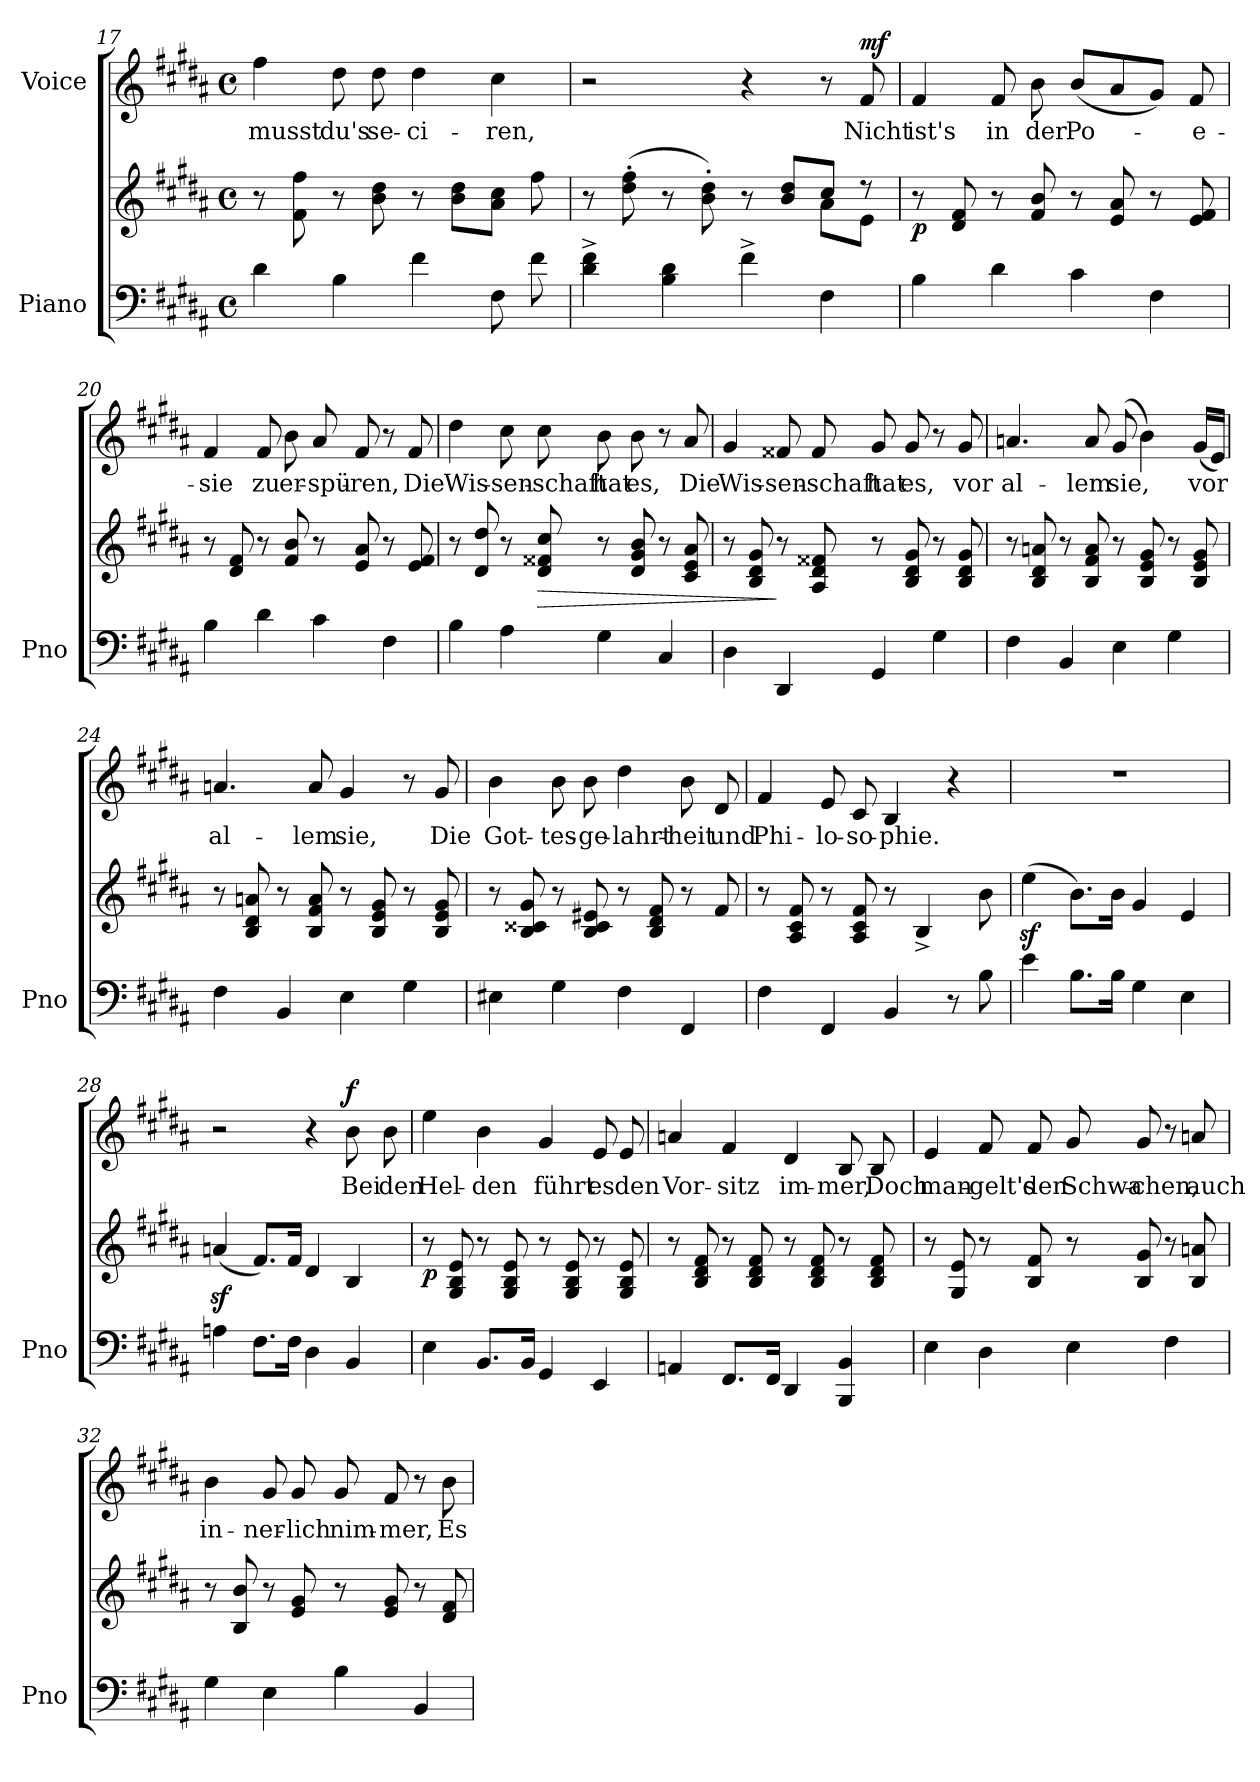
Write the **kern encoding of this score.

**kern	**kern	**dynam	**kern	**text	**dynam
*part2	*part2	*part2	*part1	*part1	*part1
*staff3	*staff2	*staff2/3	*staff1	*staff1	*staff1
*I"Piano	*	*	*I"Voice	*	*
*I'Pno	*	*	*	*	*
*clefF4	*clefG2	*	*clefG2	*	*
*k[f#c#g#d#a#]	*k[f#c#g#d#a#]	*	*k[f#c#g#d#a#]	*	*
*M4/4	*M4/4	*	*M4/4	*	*
*met(c)	*met(c)	*	*met(c)	*	*
=17	=17	=17	=17	=17	=17
!	!	!	!	!LO:LY:b	!
4d#\	8r	.	4ff#\	musst	.
.	8f#\ 8ff#\	.	.	.	.
!	!	!	!	!LO:LY:b	!
4B\	8r	.	8dd#\	du's	.
!	!	!	!	!LO:LY:b	!
.	8b\ 8dd#\	.	8dd#\	se-	.
!	!	!	!	!LO:LY:b	!
4f#\	8r	.	4dd#\	-ci-	.
.	8b\ 8dd#\L	.	.	.	.
!	!	!	!	!LO:LY:b	!
8F#\	8a#\ 8cc#\J	.	4cc#\	-ren,	.
8f#\	8ff#\	.	.	.	.
=18	=18	=18	=18	=18	=18
*	*^	*	*	*	*
4d#\^ 4f#\^	8r	2.ryy	.	2r	.	.
.	(8dd#\' 8ff#\'	.	.	.	.	.
4B\ 4d#\	8r	.	.	.	.	.
.	8b\' 8dd#\')	.	.	.	.	.
4f#^\	8r	.	.	4r	.	.
.	8b/ 8dd#/L	.	.	.	.	.
4F#\	8cc#/J	8a#\L	.	8r	.	.
!	!	!	!	!	!LO:LY:b	!LO:DY:a
.	8r	8e\J	.	8f#/	Nicht	mf
!!LO:LB:g=z
=19	=19	=19	=19	=19	=19	=19
!	!	!	!LO:DY:b	!	!LO:LY:b	!
*	*v	*v	*	*	*	*
4B\	8r	p	4f#/	ist's	.
.	8d#/ 8f#/	.	.	.	.
!	!	!	!	!LO:LY:b	!
4d#\	8r	.	8f#/	in	.
!	!	!	!	!LO:LY:b	!
.	8f#/ 8b/	.	8b\	der	.
!	!	!	!	!LO:LY:b	!
4c#\	8r	.	(8b/L	Po-	.
.	8e/ 8a#/	.	8a#/	.	.
4F#\	8r	.	8g#/J)	.	.
!	!	!	!	!LO:LY:b	!
.	8e/ 8f#/	.	8f#/	-e-	.
!!LO:LB:g=z
=20	=20	=20	=20	=20	=20
!	!	!	!	!LO:LY:b	!
4B\	8r	.	4f#/	-sie	.
.	8d#/ 8f#/	.	.	.	.
!	!	!	!	!LO:LY:b	!
4d#\	8r	.	8f#/	zu	.
!	!	!	!	!LO:LY:b	!
.	8f#/ 8b/	.	8b\	er-	.
!	!	!	!	!LO:LY:b	!
4c#\	8r	.	8a#/	-spü-	.
!	!	!	!	!LO:LY:b	!
.	8e/ 8a#/	.	8f#/	-ren,	.
4F#\	8r	.	8r	.	.
!	!	!	!	!LO:LY:b	!
.	8e/ 8f#/	.	8f#/	Die	.
=21	=21	=21	=21	=21	=21
!	!	!	!	!LO:LY:b	!
4B\	8r	.	4dd#\	Wis-	.
.	8d#/ 8dd#/	.	.	.	.
!	!	!	!	!LO:LY:b	!
4A#\	8r	.	8cc#\	-sen-	.
!	!	!LO:HP:b	!	!LO:LY:b	!
.	8d#/ 8f##X/ 8cc#/	>	8cc#\	-schaft	.
!	!	!	!	!LO:LY:b	!
4G#\	8r	.	8b\	hat	.
!	!	!	!	!LO:LY:b	!
.	8d#/ 8g#/ 8b/	.	8b\	es,	.
4C#/	8r	.	8r	.	.
!	!	!	!	!LO:LY:b	!
.	8c#/ 8e/ 8a#/	.	8a#/	Die	.
=22	=22	=22	=22	=22	=22
!	!	!	!	!LO:LY:b	!
4D#\	8r	.	4g#/	Wis-	.
.	8B/ 8d#/ 8g#/	.	.	.	.
!	!	!	!	!LO:LY:b	!
4DD#/	8r	]	8f##X/	-sen-	.
!	!	!	!	!LO:LY:b	!
.	8A#/ 8d#/ 8f##X/	.	8f##/	-schaft	.
!	!	!	!	!LO:LY:b	!
4GG#/	8r	.	8g#/	hat	.
!	!	!	!	!LO:LY:b	!
.	8B/ 8d#/ 8g#/	.	8g#/	es,	.
4G#\	8r	.	8r	.	.
!	!	!	!	!LO:LY:b	!
.	8B/ 8d#/ 8g#/	.	8g#/	vor	.
!!LO:LB:g=z
=23	=23	=23	=23	=23	=23
!	!	!	!	!LO:LY:b	!
4F#\	8r	.	4.an/	al-	.
.	8B/ 8d#/ 8an/	.	.	.	.
4BB/	8r	.	.	.	.
!	!	!	!	!LO:LY:b	!
.	8B/ 8f#/ 8a/	.	8a/	-lem	.
!	!	!	!	!LO:LY:b	!
4E\	8r	.	(8g#/	sie,	.
.	8B/ 8e/ 8g#/	.	4b\)	.	.
4G#\	8r	.	.	.	.
!	!	!	!	!LO:LY:b	!
.	8B/ 8e/ 8g#/	.	(16g#/LL	vor	.
.	.	.	16e/JJ)	.	.
!!LO:PB:g=z
=24	=24	=24	=24	=24	=24
!	!	!	!	!LO:LY:b	!
4F#\	8r	.	4.an/	al-	.
.	8B/ 8d#/ 8an/	.	.	.	.
4BB/	8r	.	.	.	.
!	!	!	!	!LO:LY:b	!
.	8B/ 8f#/ 8a/	.	8a/	-lem	.
!	!	!	!	!LO:LY:b	!
4E\	8r	.	4g#/	sie,	.
.	8B/ 8e/ 8g#/	.	.	.	.
4G#\	8r	.	8r	.	.
!	!	!	!	!LO:LY:b	!
.	8B/ 8e/ 8g#/	.	8g#/	Die	.
=25	=25	=25	=25	=25	=25
!	!	!	!	!LO:LY:b	!
4E#X\	8r	.	4b\	Got-	.
.	8B/ 8c##X/ 8g#/	.	.	.	.
!	!	!	!	!LO:LY:b	!
4G#\	8r	.	8b\	-tes-	.
!	!	!	!	!LO:LY:b	!
.	8B/ 8c##/ 8e#X/	.	8b\	-ge-	.
!	!	!	!	!LO:LY:b	!
4F#\	8r	.	4dd#\	-lahrt-	.
.	8B/ 8d#/ 8f#/	.	.	.	.
!	!	!	!	!LO:LY:b	!
4FF#/	8r	.	8b\	-heit	.
!	!	!	!	!LO:LY:b	!
.	8f#/	.	8d#/	und	.
=26	=26	=26	=26	=26	=26
!	!	!	!	!LO:LY:b	!
4F#\	8r	.	4f#/	Phi-	.
.	8A#/ 8c#/ 8f#/	.	.	.	.
!	!	!	!	!LO:LY:b	!
4FF#/	8r	.	8e/	-lo-	.
!	!	!	!	!LO:LY:b	!
.	8A#/ 8c#/ 8f#/	.	8c#/	-so-	.
!	!	!	!	!LO:LY:b	!
4BB/	8r	.	4B/	-phie.	.
.	4B^/	.	.	.	.
8r	.	.	4r	.	.
8B\	8b\	.	.	.	.
=27	=27	=27	=27	=27	=27
4e\	(4eez<\	.	1r	.	.
8.B\L	8.b\L)	.	.	.	.
16B\Jk	16b\Jk	.	.	.	.
4G#\	4g#/	.	.	.	.
4E\	4e/	.	.	.	.
!!LO:LB:g=z
=28	=28	=28	=28	=28	=28
4An\	(4anz</	.	2r	.	.
8.F#\L	8.f#/L)	.	.	.	.
16F#\Jk	16f#/Jk	.	.	.	.
4D#\	4d#/	.	4r	.	.
!	!	!	!	!LO:LY:b	!LO:DY:a
4BB/	4B/	.	8b\	Bei	f
!	!	!	!	!LO:LY:b	!
.	.	.	8b\	den	.
=29	=29	=29	=29	=29	=29
!	!	!LO:DY:b	!	!LO:LY:b	!
4E\	8r	p	4ee\	Hel-	.
.	8G#/ 8B/ 8e/	.	.	.	.
!	!	!	!	!LO:LY:b	!
8.BB/L	8r	.	4b\	-den	.
.	8G#/ 8B/ 8e/	.	.	.	.
16BB/Jk	.	.	.	.	.
!	!	!	!	!LO:LY:b	!
4GG#/	8r	.	4g#/	führt	.
.	8G#/ 8B/ 8e/	.	.	.	.
!	!	!	!	!LO:LY:b	!
4EE/	8r	.	8e/	es	.
!	!	!	!	!LO:LY:b	!
.	8G#/ 8B/ 8e/	.	8e/	den	.
=30	=30	=30	=30	=30	=30
!	!	!	!	!LO:LY:b	!
4AAn/	8r	.	4an/	Vor-	.
.	8B/ 8d#/ 8f#/	.	.	.	.
!	!	!	!	!LO:LY:b	!
8.FF#/L	8r	.	4f#/	-sitz	.
.	8B/ 8d#/ 8f#/	.	.	.	.
16FF#/Jk	.	.	.	.	.
!	!	!	!	!LO:LY:b	!
4DD#/	8r	.	4d#/	im-	.
.	8B/ 8d#/ 8f#/	.	.	.	.
!	!	!	!	!LO:LY:b	!
4BBB/ 4BB/	8r	.	8B/	-mer,	.
!	!	!	!	!LO:LY:b	!
.	8B/ 8d#/ 8f#/	.	8B/	Doch	.
!!LO:LB:g=z
=31	=31	=31	=31	=31	=31
!	!	!	!	!LO:LY:b	!
4E\	8r	.	4e/	man-	.
.	8G#/ 8e/	.	.	.	.
!	!	!	!	!LO:LY:b	!
4D#\	8r	.	8f#/	-gelt's	.
!	!	!	!	!LO:LY:b	!
.	8B/ 8f#/	.	8f#/	den	.
!	!	!	!	!LO:LY:b	!
4E\	8r	.	8g#/	Schwa-	.
!	!	!	!	!LO:LY:b	!
.	8B/ 8g#/	.	8g#/	-chen,	.
4F#\	8r	.	8r	.	.
!	!	!	!	!LO:LY:b	!
.	8B/ 8an/	.	8an/	auch	.
!!LO:PB:g=z
=32	=32	=32	=32	=32	=32
!	!	!	!	!LO:LY:b	!
4G#\	8r	.	4b\	in-	.
.	8B/ 8b/	.	.	.	.
!	!	!	!	!LO:LY:b	!
4E\	8r	.	8g#/	-ner-	.
!	!	!	!	!LO:LY:b	!
.	8e/ 8g#/	.	8g#/	-lich	.
!	!	!	!	!LO:LY:b	!
4B\	8r	.	8g#/	nim-	.
!	!	!	!	!LO:LY:b	!
.	8e/ 8g#/	.	8f#/	-mer,	.
4BB/	8r	.	8r	.	.
!	!	!	!	!LO:LY:b	!
.	8d#/ 8f#/	.	8b\	Es	.
=	=	=	=	=	=
*-	*-	*-	*-	*-	*-
